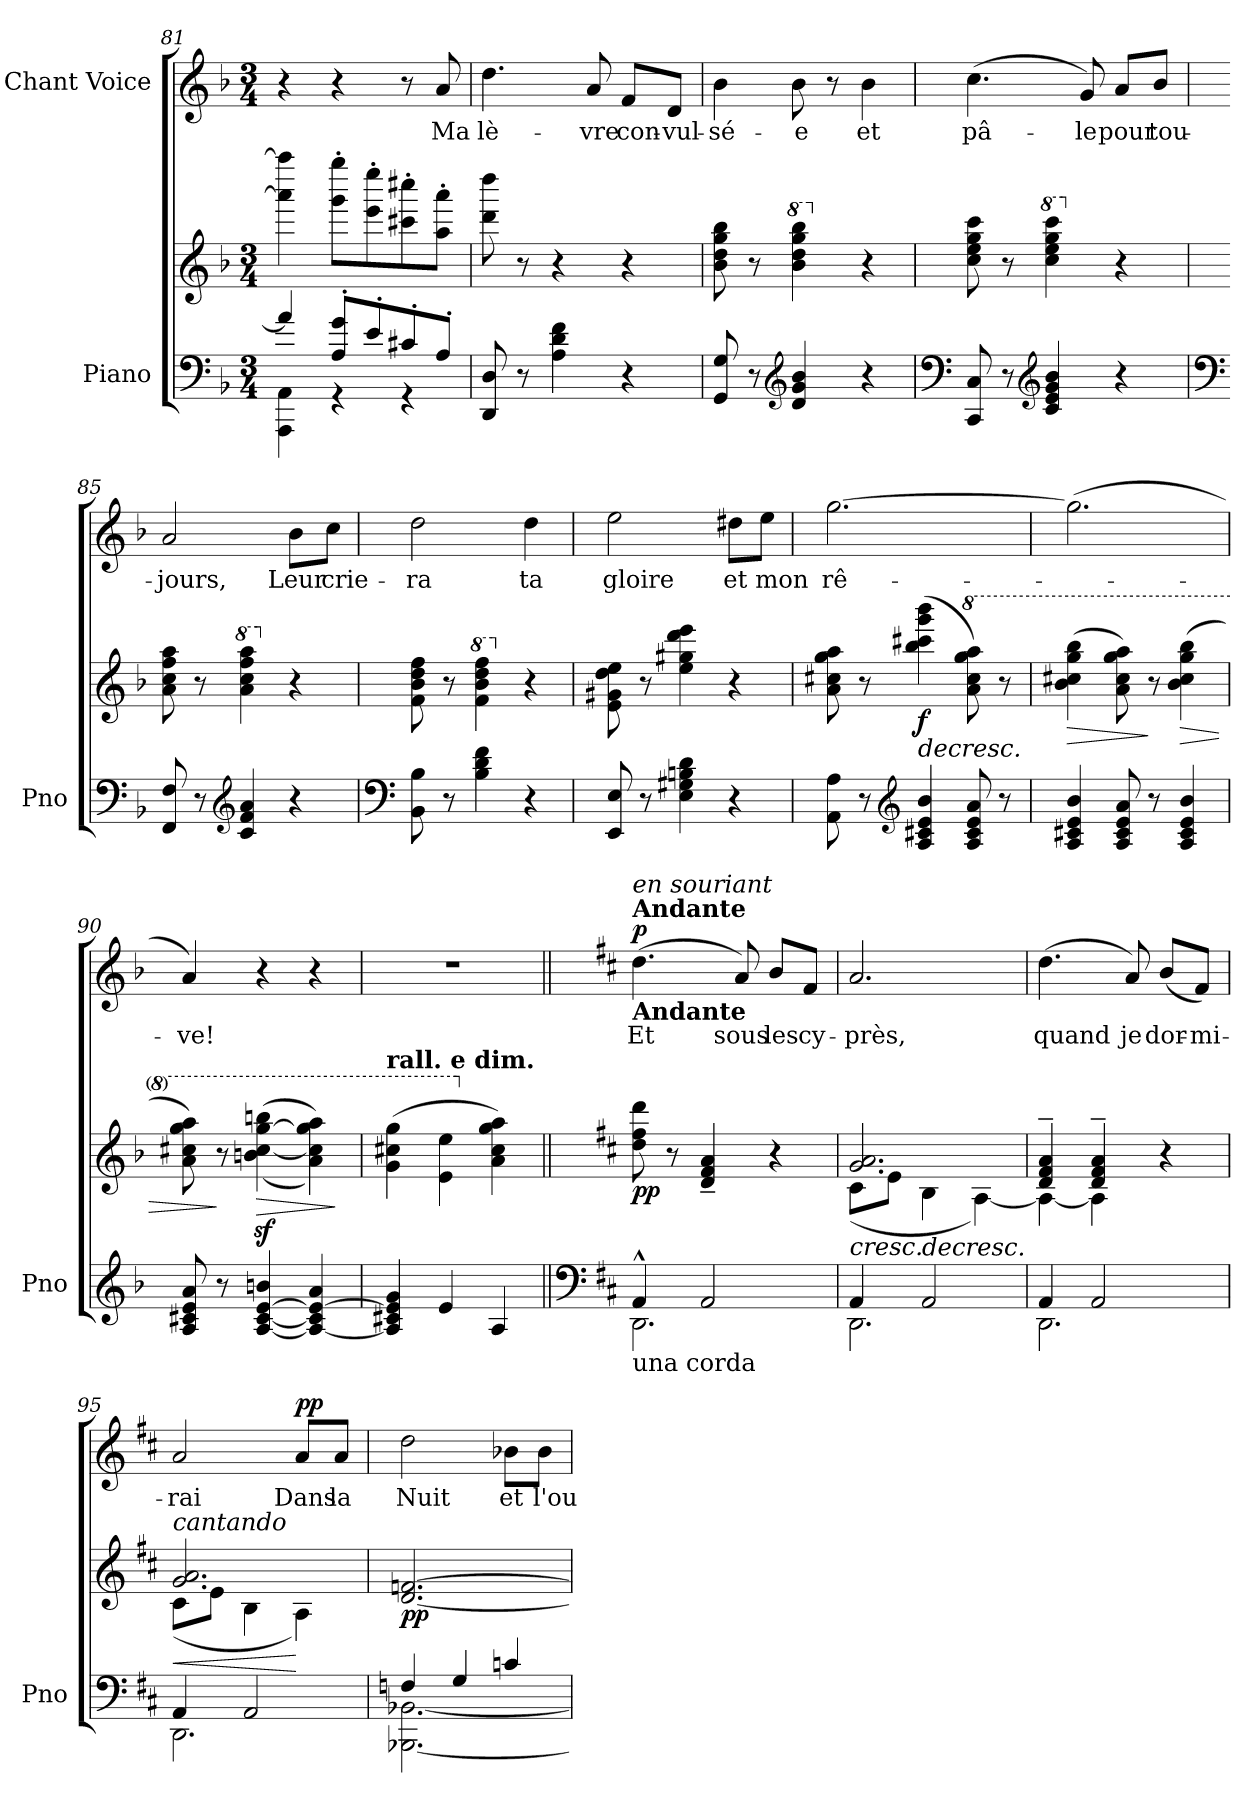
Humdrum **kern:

**kern	**kern	**dynam	**kern	**text	**dynam
*part2	*part2	*part2	*part1	*part1	*part1
*staff3	*staff2	*staff2/3	*staff1	*staff1	*staff1
*I"Piano	*	*	*I"Chant Voice	*	*
*I'Pno	*	*	*	*	*
*clefF4	*clefG2	*	*clefG2	*	*
*k[b-]	*k[b-]	*	*k[b-]	*	*
*M3/4	*M3/4	*	*M3/4	*	*
=81	=81	=81	=81	=81	=81
*^	*	*	*	*	*
4a/]	4AAA\ 4AA\	4aaa\] 4aaaa\]	.	4r	.	.
8A/' 8g/'L	4r	8ggg\' 8gggg\'L	.	4r	.	.
8e'/	.	8eee\' 8eeee\'	.	.	.	.
8c#X'/	4r	8ccc#X\' 8cccc#X\'	.	8r	.	.
8A'/J	.	8aa\' 8aaa\'J	.	8a/	Ma	.
*v	*v	*	*	*	*	*
=82	=82	=82	=82	=82	=82
8DD/ 8D/	8ddd\ 8dddd\	.	4.dd\	lè-	.
8r	8r	.	.	.	.
4A\ 4d\ 4f\	4r	.	.	.	.
.	.	.	8a/	-vre	.
4r	4r	.	8f/L	con-	.
.	.	.	8d/J	-vul-	.
=83	=83	=83	=83	=83	=83
8GG/ 8G/	8b-\ 8dd\ 8gg\ 8bb-\	.	4b-\	-sé-	.
8r	8r	.	.	.	.
*clefG2	*	*	*	*	*
*	*8va	*	*	*	*
4d/ 4g/ 4b-/	4bb-\ 4ddd\ 4ggg\ 4bbb-\	.	8b-\	-e	.
.	.	.	8r	.	.
*	*X8va	*	*	*	*
4r	4r	.	4b-\	et	.
=84	=84	=84	=84	=84	=84
*clefF4	*	*	*	*	*
8CC/ 8C/	8cc\ 8ee\ 8gg\ 8ccc\	.	(4.cc\	pâ-	.
8r	8r	.	.	.	.
*clefG2	*	*	*	*	*
*	*8va	*	*	*	*
4c/ 4e/ 4g/ 4b-/	4ccc\ 4eee\ 4ggg\ 4cccc\	.	.	.	.
.	.	.	8g/)	-le	.
*	*X8va	*	*	*	*
4r	4r	.	8a/L	pour	.
.	.	.	8b-/J	tou-	.
=85	=85	=85	=85	=85	=85
*clefF4	*	*	*	*	*
8FF/ 8F/	8a\ 8cc\ 8ff\ 8aa\	.	2a/	-jours,	.
8r	8r	.	.	.	.
*clefG2	*	*	*	*	*
*	*8va	*	*	*	*
4c/ 4f/ 4a/	4aa\ 4ccc\ 4fff\ 4aaa\	.	.	.	.
*	*X8va	*	*	*	*
!	!	!	!	!	!LO:DY:a
!	!	!	!	!	!LO:DY:n=1:a
4r	4r	.	8b-\L	Leur	other-dynamics f
.	.	.	8cc\J	crie-	.
=86	=86	=86	=86	=86	=86
*clefF4	*	*	*	*	*
8BB-\ 8B-\	8f\ 8b-\ 8dd\ 8ff\	.	2dd\	-ra	.
8r	8r	.	.	.	.
*	*8va	*	*	*	*
4B-\ 4d\ 4f\	4ff\ 4bb-\ 4ddd\ 4fff\	.	.	.	.
*	*X8va	*	*	*	*
4r	4r	.	4dd\	ta	.
=87	=87	=87	=87	=87	=87
8EE/ 8E/	8e\ 8g#X\ 8dd\ 8ee\	.	2ee\	gloire	.
8r	8r	.	.	.	.
4E\ 4G#X\ 4Bn\ 4d\	4ee\ 4gg#X\ 4ddd\ 4eee\	.	.	.	.
4r	4r	.	8dd#X\L	et	.
.	.	.	8ee\J	mon	.
=88	=88	=88	=88	=88	=88
8AA\ 8A\	8a\ 8cc#X\ 8gg\ 8aa\	.	[2.gg\	rê-	.
8r	8r	.	.	.	.
*clefG2	*	*	*	*	*
!	!	!LO:HP:b	!	!	!
!	!	!LO:DY:n=1:b	!	!	!
4A/ 4c#X/ 4e/ 4b-/	(4bb-\ 4ccc#\ 4ggg\ 4bbb-\	> f	.	.	.
*	*8va	*	*	*	*
8A/ 8c#/ 8e/ 8a/	8aa\ 8ccc#\ 8ggg\ 8aaa\)	.	.	.	.
8r	8r	.	.	.	.
=89	=89	=89	=89	=89	=89
!	!	!LO:HP:b	!	!	!
4A/ 4c#X/ 4e/ 4b-/	(4bb-\ 4ccc#X\ 4ggg\ 4bbb-\	>	(2.gg\]	.	.
8A/ 8c#/ 8e/ 8a/	8aa\ 8ccc#\ 8ggg\ 8aaa\)	.	.	.	.
8r	8r	]	.	.	.
!	!	!LO:HP:b	!	!	!
4A/ 4c#/ 4e/ 4b-/	(4bb-\ 4ccc#\ 4ggg\ 4bbb-\	>	.	.	.
=90	=90	=90	=90	=90	=90
8A/ 8c#X/ 8e/ 8a/	8aa\ 8ccc#X\ 8ggg\ 8aaa\)	.	4a/)	-ve!	.
8r	8r	]	.	.	.
!	!	!LO:HP:b	!	!	!
[4A/ [4c#/ [4e/ 4bn/	(>(<4bbn\z< [>4ccc#\z< [4ggg\z< 4bbbn\z<	>	4r	.	.
4A/_ 4c#/] 4e/_ 4a/	4aa\ 4ccc#\] 4ggg\] 4aaa\))	.	4r	.	.
.	.	]	.	.	.
=91	=91	=91	=91	=91	=91
!	!LO:TX:a:B:t=rall. e dim.	!	!	!	!
4A/] 4c#X/ 4e/] 4g/	(4gg\ 4ccc#X\ 4ggg\	.	2.r	.	.
4e/	4ee\ 4eee\	.	.	.	.
*	*X8va	*	*	*	*
4A/	4a\ 4cc#\ 4gg\ 4aa\)	.	.	.	.
=92||	=92||	=92||	=92||	=92||	=92||
*clefF4	*	*	*	*	*
*k[f#c#]	*k[f#c#]	*	*k[f#c#]	*	*
*	*	*	*MM72	*	*
*^	*	*	*	*	*
!	!	!	!	!LO:TX:a:B:t=Andante	!	!
!	!	!	!	!LO:TX:b:B:t=Andante	!	!
!	!	!	!	!LO:TX:i:t=en souriant	!	!
!LO:TX:b:t=una corda	!	!	!	!	!	!
!	!	!	!LO:DY:b	!	!	!LO:DY:a
4AA^^/	2.DD\	8dd\ 8ff#\ 8ddd\	pp	(4.dd\	Et	p
.	.	8r	.	.	.	.
2AA/	.	4d/~ 4f#/~ 4a/~	.	.	.	.
.	.	.	.	8a/)	sous	.
.	.	4r	.	8b/L	les	.
.	.	.	.	8f#/J	cy-	.
=93	=93	=93	=93	=93	=93	=93
!	!	!LO:TX:i:t=cantando	!	!	!	!
!	!	!	!LO:HP:b	!	!	!
*	*	*^	*	*	*	*
4AA/	2.DD\	2.g/ 2.a/	(8c#\L	<	2.a/	-près,	.
.	.	.	8e\J	.	.	.	.
!	!	!	!	!LO:HP:n=1:b	!	!	!
2AA/	.	.	4B\	] >	.	.	.
.	.	.	[4A\)	[	.	.	.
=94	=94	=94	=94	=94	=94	=94	=94
*	*^	*	*	*	*	*	*
4AA/	2.DD\	2ryy	4d/~> 4f#/~> 4a/~>	4A\_	.	(4.dd\	quand	.
2AA/	.	.	4d/~> 4f#/~> 4a/~>	4A\]	.	.	.	.
.	.	.	.	.	.	8a/)	je	.
.	.	4ryy	4r	4ryy	.	(8b/L	dor-	.
.	.	.	.	.	.	8f#/J)	-mi-	.
=95	=95	=95	=95	=95	=95	=95	=95	=95
!	!	!	!LO:TX:i:t=cantando	!	!	!	!	!
!	!	!	!	!	!LO:HP:b	!	!	!
4AA/	2.DD\	2ryy	2.g/ 2.a/	(8c#\L	<	2a/	-rai	.
.	.	.	.	8e\J	.	.	.	.
2AA/	.	.	.	4B\	]	.	.	.
!	!	!	!	!	!	!	!	!LO:DY:a
.	.	4ryy	.	4A\)	[	8a/L	Dans	pp
.	.	.	.	.	.	8a/J	la	.
*	*v	*v	*	*	*	*	*	*
*	*	*v	*v	*	*	*	*
=96	=96	=96	=96	=96	=96	=96
!	!	!	!LO:DY:b	!	!	!
4Fn/	[2.BBB-X\ [<2.BB-X\	[<2.d/ [2.fn/	pp	2dd\	Nuit	.
4G/	.	.	.	.	.	.
4cn/	.	.	.	8b-X\L	et	.
.	.	.	.	8b-\J	l'ou-	.
*v	*v	*	*	*	*	*
=	=	=	=	=	=
*-	*-	*-	*-	*-	*-
